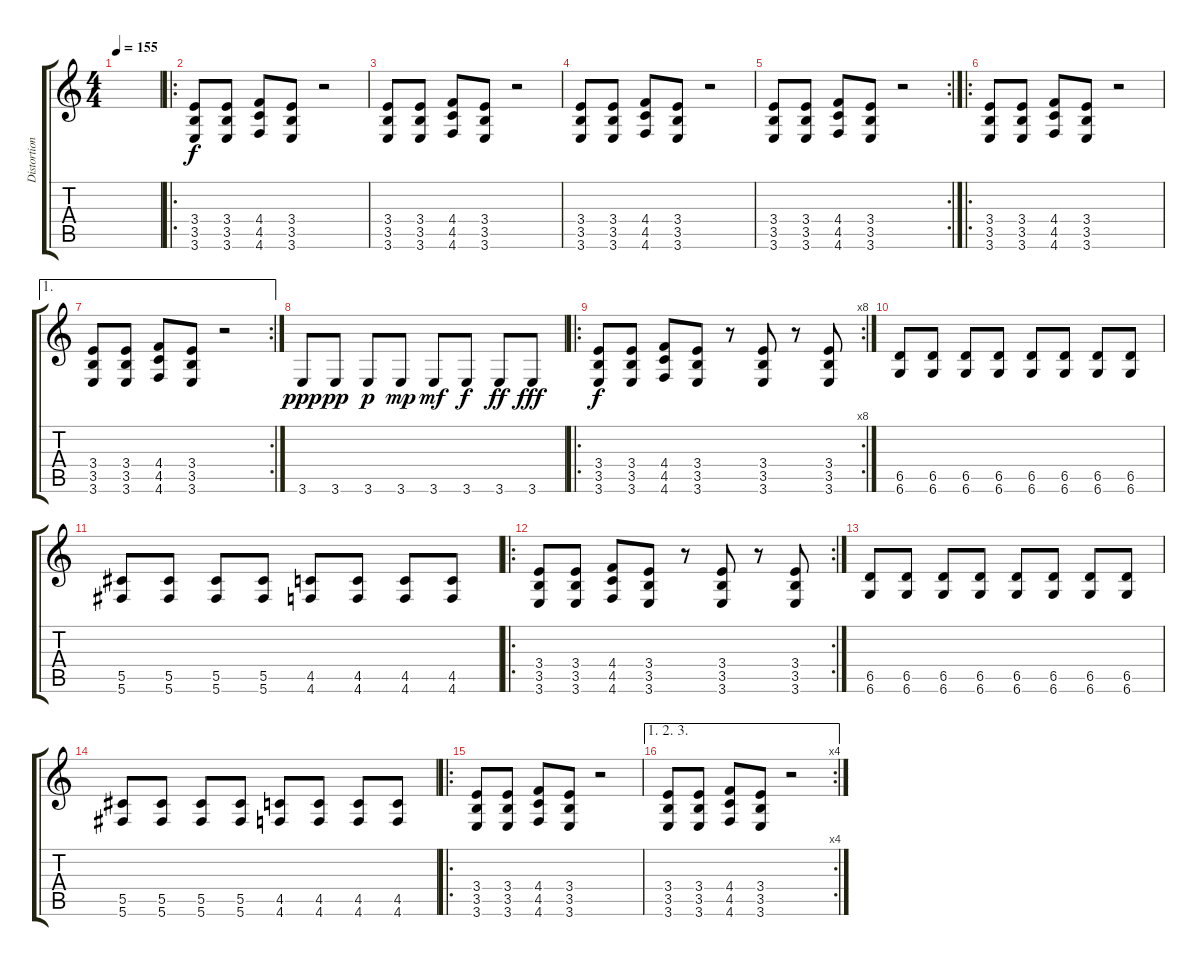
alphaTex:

\track ("Distortion (tripp on album)" "Distortion") {instrument distortionguitar}
\staff {score tabs}
\tuning (Eb4 Bb3 Gb3 Db3 Ab2 Db2) {hide}
\ts (4 4)
\tempo 155
\clef g2
\ks c
|
\ro
(3.4 3.5 3.6).8 (3.4 3.5 3.6).8 (4.4 4.5 4.6).8 (3.4 3.5 3.6).8 r.2 |
(3.4 3.5 3.6).8 (3.4 3.5 3.6).8 (4.4 4.5 4.6).8 (3.4 3.5 3.6).8 r.2 |
(3.4 3.5 3.6).8 (3.4 3.5 3.6).8 (4.4 4.5 4.6).8 (3.4 3.5 3.6).8 r.2 |
\rc 2
(3.4 3.5 3.6).8 (3.4 3.5 3.6).8 (4.4 4.5 4.6).8 (3.4 3.5 3.6).8 r.2 |
\ro
(3.4 3.5 3.6).8 (3.4 3.5 3.6).8 (4.4 4.5 4.6).8 (3.4 3.5 3.6).8 r.2 |
\ae 1
\rc 2
(3.4 3.5 3.6).8 (3.4 3.5 3.6).8 (4.4 4.5 4.6).8 (3.4 3.5 3.6).8 r.2 |
3.6.8{dy ppp} 3.6.8{dy pp} 3.6.8{dy p} 3.6.8{dy mp} 3.6.8{dy mf} 3.6.8{dy f} 3.6.8{dy ff} 3.6.8{dy fff} |
\ro
\rc 8
(3.4 3.5 3.6).8{dy f} (3.4 3.5 3.6).8 (4.4 4.5 4.6).8 (3.4 3.5 3.6).8 r.8 (3.4 3.5 3.6).8 r.8 (3.4 3.5 3.6).8 |
(6.5 6.6).8 (6.5 6.6).8 (6.5 6.6).8 (6.5 6.6).8 (6.5 6.6).8 (6.5 6.6).8 (6.5 6.6).8 (6.5 6.6).8 |
(5.5 5.6).8 (5.5 5.6).8 (5.5 5.6).8 (5.5 5.6).8 (4.5 4.6).8 (4.5 4.6).8 (4.5 4.6).8 (4.5 4.6).8 |
\ro
\rc 2
(3.4 3.5 3.6).8 (3.4 3.5 3.6).8 (4.4 4.5 4.6).8 (3.4 3.5 3.6).8 r.8 (3.4 3.5 3.6).8 r.8 (3.4 3.5 3.6).8 |
(6.5 6.6).8 (6.5 6.6).8 (6.5 6.6).8 (6.5 6.6).8 (6.5 6.6).8 (6.5 6.6).8 (6.5 6.6).8 (6.5 6.6).8 |
(5.5 5.6).8 (5.5 5.6).8 (5.5 5.6).8 (5.5 5.6).8 (4.5 4.6).8 (4.5 4.6).8 (4.5 4.6).8 (4.5 4.6).8 |
\ro
(3.4 3.5 3.6).8 (3.4 3.5 3.6).8 (4.4 4.5 4.6).8 (3.4 3.5 3.6).8 r.2 |
\ae (1 2 3)
\rc 4
(3.4 3.5 3.6).8 (3.4 3.5 3.6).8 (4.4 4.5 4.6).8 (3.4 3.5 3.6).8 r.2
